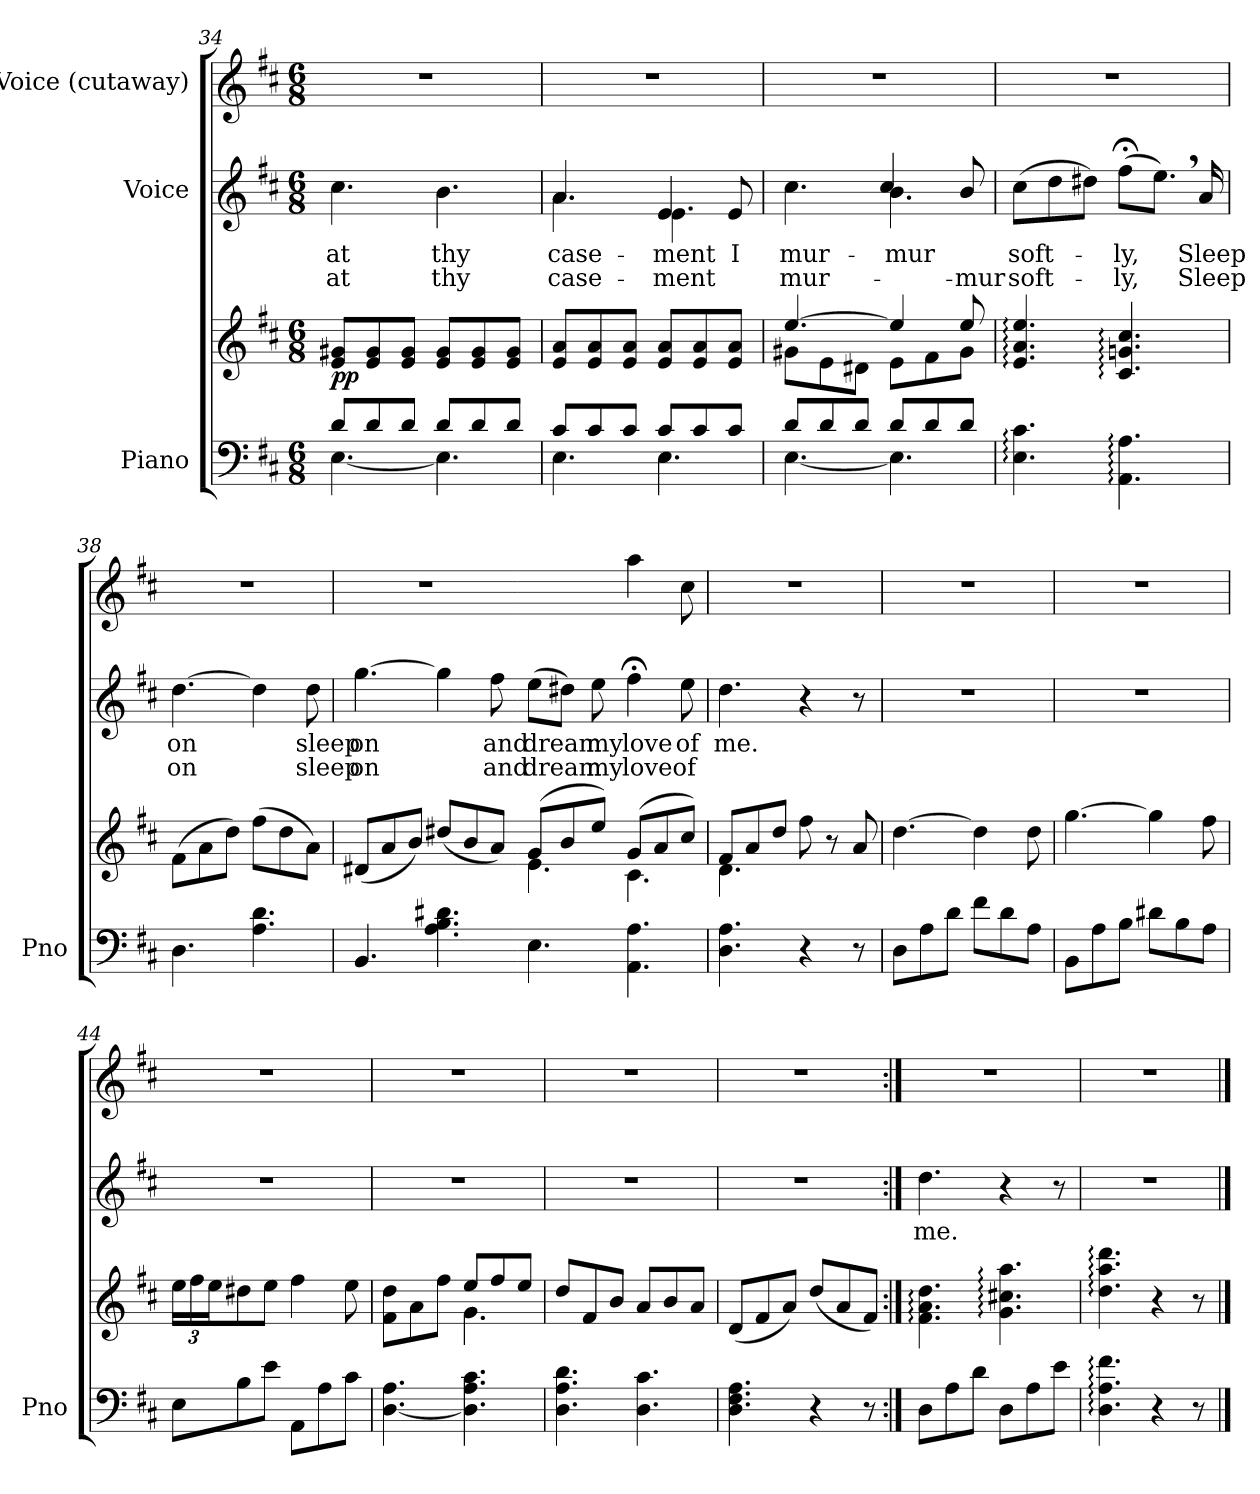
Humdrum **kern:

**kern	**kern	**dynam	**kern	**text	**text	**kern
*part3	*part3	*part3	*part2	*part2	*part2	*part1
*staff4	*staff3	*staff3/4	*staff2	*staff2	*staff2	*staff1
*I"Piano	*	*	*I"Voice	*	*	*I"Voice (cutaway)
*I'Pno	*	*	*	*	*	*
!!LO:PB:g=z
*clefF4	*clefG2	*	*clefG2	*	*	*clefG2
*k[f#c#]	*k[f#c#]	*	*k[f#c#]	*	*	*k[f#c#]
*M6/8	*M6/8	*	*M6/8	*	*	*M6/8
=34	=34	=34	=34	=34	=34	=34
*^	*	*	*	*	*	*
!	!	!	!LO:DY:b	!	!LO:LY:b	!LO:LY:b	!
8d/L	[4.E\	8e/ 8g#X/L	pp	4.cc#\	at	at	2.r
8d/	.	8e/ 8g#/	.	.	.	.	.
8d/J	.	8e/ 8g#/J	.	.	.	.	.
!	!	!	!	!	!LO:LY:b	!LO:LY:b	!
8d/L	4.E\]	8e/ 8g#/L	.	4.b\	thy	thy	.
8d/	.	8e/ 8g#/	.	.	.	.	.
8d/J	.	8e/ 8g#/J	.	.	.	.	.
=35	=35	=35	=35	=35	=35	=35	=35
!	!	!	!	!	!LO:LY:b	!LO:LY:b	!
*	*	*	*	*^	*	*	*
8c#/L	4.E\	8e/ 8a/L	.	4.a/	4.a\	case-	case-	2.r
8c#/	.	8e/ 8a/	.	.	.	.	.	.
8c#/J	.	8e/ 8a/J	.	.	.	.	.	.
!	!	!	!	!	!	!LO:LY:b	!LO:LY:b	!
8c#/L	4.E\	8e/ 8a/L	.	4e/	4.e\	-ment	-ment	.
8c#/	.	8e/ 8a/	.	.	.	.	.	.
!	!	!	!	!	!	!LO:LY:b	!	!
8c#/J	.	8e/ 8a/J	.	8e/	.	I	.	.
=36	=36	=36	=36	=36	=36	=36	=36	=36
*	*	*^	*	*	*	*	*	*
!	!	!	!	!	!	!	!LO:LY:b	!LO:LY:b	!
8d/L	[4.E\	[4.ee/	8g#X\L	.	4.cc#\	4.ryy	mur-	mur-	2.r
8d/	.	.	8e\	.	.	.	.	.	.
8d/J	.	.	8d#X\J	.	.	.	.	.	.
!	!	!	!	!	!	!	!LO:LY:b	!	!
8d/L	4.E\]	4ee/]	8e\L	.	4.b\	4cc#/	-mur	.	.
8d/	.	.	8f#\	.	.	.	.	.	.
!	!	!	!	!	!	!	!	!LO:LY:b	!
8d/J	.	8ee/	8g#\J	.	.	8b/	.	mur	.
*v	*v	*	*	*	*	*	*	*	*
!!LO:LB:g=z
=37	=37	=37	=37	=37	=37	=37	=37	=37
!	!	!	!	!LO:TX:a:i:t=dim.	!	!	!	!
!	!	!	!	!	!	!LO:LY:b	!LO:LY:b	!
*	*v	*v	*	*	*	*	*	*
*	*	*	*v	*v	*	*	*
4.E\: 4.c#\:	4.e/: 4.a/: 4.ee/:	.	(>8cc#\L	soft-	soft-	2.r
.	.	.	8dd\	.	.	.
.	.	.	8dd#X\J)	.	.	.
!	!	!	!	!LO:LY:b	!LO:LY:b	!
4.AA\: 4.A\:	4.c#/: 4.gn/: 4.cc#/:	.	(>8ff#;<\L	-ly,	-ly,	.
.	.	.	8.ee,\J)	.	.	.
!	!	!	!	!LO:LY:b	!LO:LY:b	!
.	.	.	16a/	Sleep	Sleep	.
=38	=38	=38	=38	=38	=38	=38
!	!	!	!	!LO:LY:b	!LO:LY:b	!
4.D\	(>8f#\L	.	[4.dd\	on	on	2.r
.	8a\	.	.	.	.	.
.	8dd\J)	.	.	.	.	.
4.A\ 4.d\	(>8ff#\L	.	4dd\]	.	.	.
.	8dd\	.	.	.	.	.
!	!	!	!	!LO:LY:b	!LO:LY:b	!
.	8a\J)	.	8dd\	sleep	sleep	.
=39	=39	=39	=39	=39	=39	=39
!	!	!	!	!LO:LY:b	!LO:LY:b	!
4.BB/	(<8d#X/L	.	[4.gg\	on	on	2.r
.	8a/	.	.	.	.	.
.	8b/J)	.	.	.	.	.
4.A\ 4.B\ 4.d#X\	(<8dd#X/L	.	4gg\]	.	.	.
.	8b/	.	.	.	.	.
!	!	!	!	!LO:LY:b	!LO:LY:b	!
.	8a/J)	.	8ff#\	and	and	.
=40-	=40-	=40-	=40-	=40-	=40-	=40-
*	*^	*	*	*	*	*
!	!	!	!	!	!LO:LY:b	!LO:LY:b	!
4.E\	(<8g/L	4.e\	.	(>8ee\L	dream	dream	(>8ee\Lyy
.	8b/	.	.	8dd#X\J)	.	.	8dd#X\Jyy)
!	!	!	!	!	!LO:LY:b	!LO:LY:b	!
.	8ee/J)	.	.	8ee\	my	my	8ee\yy
!	!	!	!	!	!LO:LY:b	!LO:LY:b	!
4.AA\ 4.A\	(<8g/L	4.c#\	.	4ff#;<\	love	love	4aa\
.	8a/	.	.	.	.	.	.
!	!	!	!	!	!LO:LY:b	!LO:LY:b	!
.	8cc#/J)	.	.	8ee\	of	of	8cc#\
!!LO:LB:g=z
=41	=41	=41	=41	=41	=41	=41	=41
!	!	!	!	!	!LO:LY:b	!	!
4.D\ 4.A\	8f#/L	4.d\	.	4.dd\	me.	.	2.r
.	8a/	.	.	.	.	.	.
.	8dd/J	.	.	.	.	.	.
4r	8ff#\	4.ryy	.	4r	.	.	.
.	8r	.	.	.	.	.	.
8r	8a/	.	.	8r	.	.	.
*	*v	*v	*	*	*	*	*
=42	=42	=42	=42	=42	=42	=42
8D\L	[4.dd\	.	2.r	.	.	2.r
8A\	.	.	.	.	.	.
8d\J	.	.	.	.	.	.
8f#\L	4dd\]	.	.	.	.	.
8d\	.	.	.	.	.	.
8A\J	8dd\	.	.	.	.	.
=43	=43	=43	=43	=43	=43	=43
8BB\L	[4.gg\	.	2.r	.	.	2.r
8A\	.	.	.	.	.	.
8B\J	.	.	.	.	.	.
8d#X\L	4gg\]	.	.	.	.	.
8B\	.	.	.	.	.	.
8A\J	8ff#\	.	.	.	.	.
=44	=44	=44	=44	=44	=44	=44
*	*Xbrackettup	*	*	*	*	*
8E\L	24ee\LL	.	2.r	.	.	2.r
.	24ff#\	.	.	.	.	.
.	24ee\J	.	.	.	.	.
8B\	8dd#X\	.	.	.	.	.
8e\J	8ee\J	.	.	.	.	.
8AA\L	4ff#\	.	.	.	.	.
8A\	.	.	.	.	.	.
8c#\J	8ee\	.	.	.	.	.
!!LO:LB:g=z
=45	=45	=45	=45	=45	=45	=45
*	*^	*	*	*	*	*
[4.D\ 4.A\	8f#\ 8dd\L	4.ryy	.	2.r	.	.	2.r
.	8a\	.	.	.	.	.	.
.	8ff#\J	.	.	.	.	.	.
4.D\] 4.A\ 4.c#\	8ee/L	4.g\	.	.	.	.	.
.	8ff#/	.	.	.	.	.	.
.	8ee/J	.	.	.	.	.	.
*	*v	*v	*	*	*	*	*
=46	=46	=46	=46	=46	=46	=46
4.D\ 4.A\ 4.d\	8dd/L	.	2.r	.	.	2.r
.	8f#/	.	.	.	.	.
.	8b/J	.	.	.	.	.
4.D\ 4.c#\	8a/L	.	.	.	.	.
.	8b/	.	.	.	.	.
.	8a/J	.	.	.	.	.
=47	=47	=47	=47	=47	=47	=47
4.D\ 4.F#\ 4.A\	(<8d/L	.	2.r	.	.	2.r
.	8f#/	.	.	.	.	.
.	8a/J)	.	.	.	.	.
4r	(<8dd/L	.	.	.	.	.
.	8a/	.	.	.	.	.
8r	8f#/J)	.	.	.	.	.
=48:|!	=48:|!	=48:|!	=48:|!	=48:|!	=48:|!	=48:|!
!	!	!	!	!LO:LY:b	!	!
8D\L	4.f#\: 4.a\: 4.dd\:	.	4.dd\	me.	.	2.r
8A\	.	.	.	.	.	.
8d\J	.	.	.	.	.	.
8D\L	4.g\: 4.cc#X\: 4.aa\:	.	4r	.	.	.
8A\	.	.	.	.	.	.
8e\J	.	.	8r	.	.	.
=49	=49	=49	=49	=49	=49	=49
4.D\: 4.A\: 4.f#\:	4.dd\: 4.aa\: 4.ddd\:	.	2.r	.	.	2.r
4r	4r	.	.	.	.	.
8r	8r	.	.	.	.	.
==	==	==	==	==	==	==
*-	*-	*-	*-	*-	*-	*-
